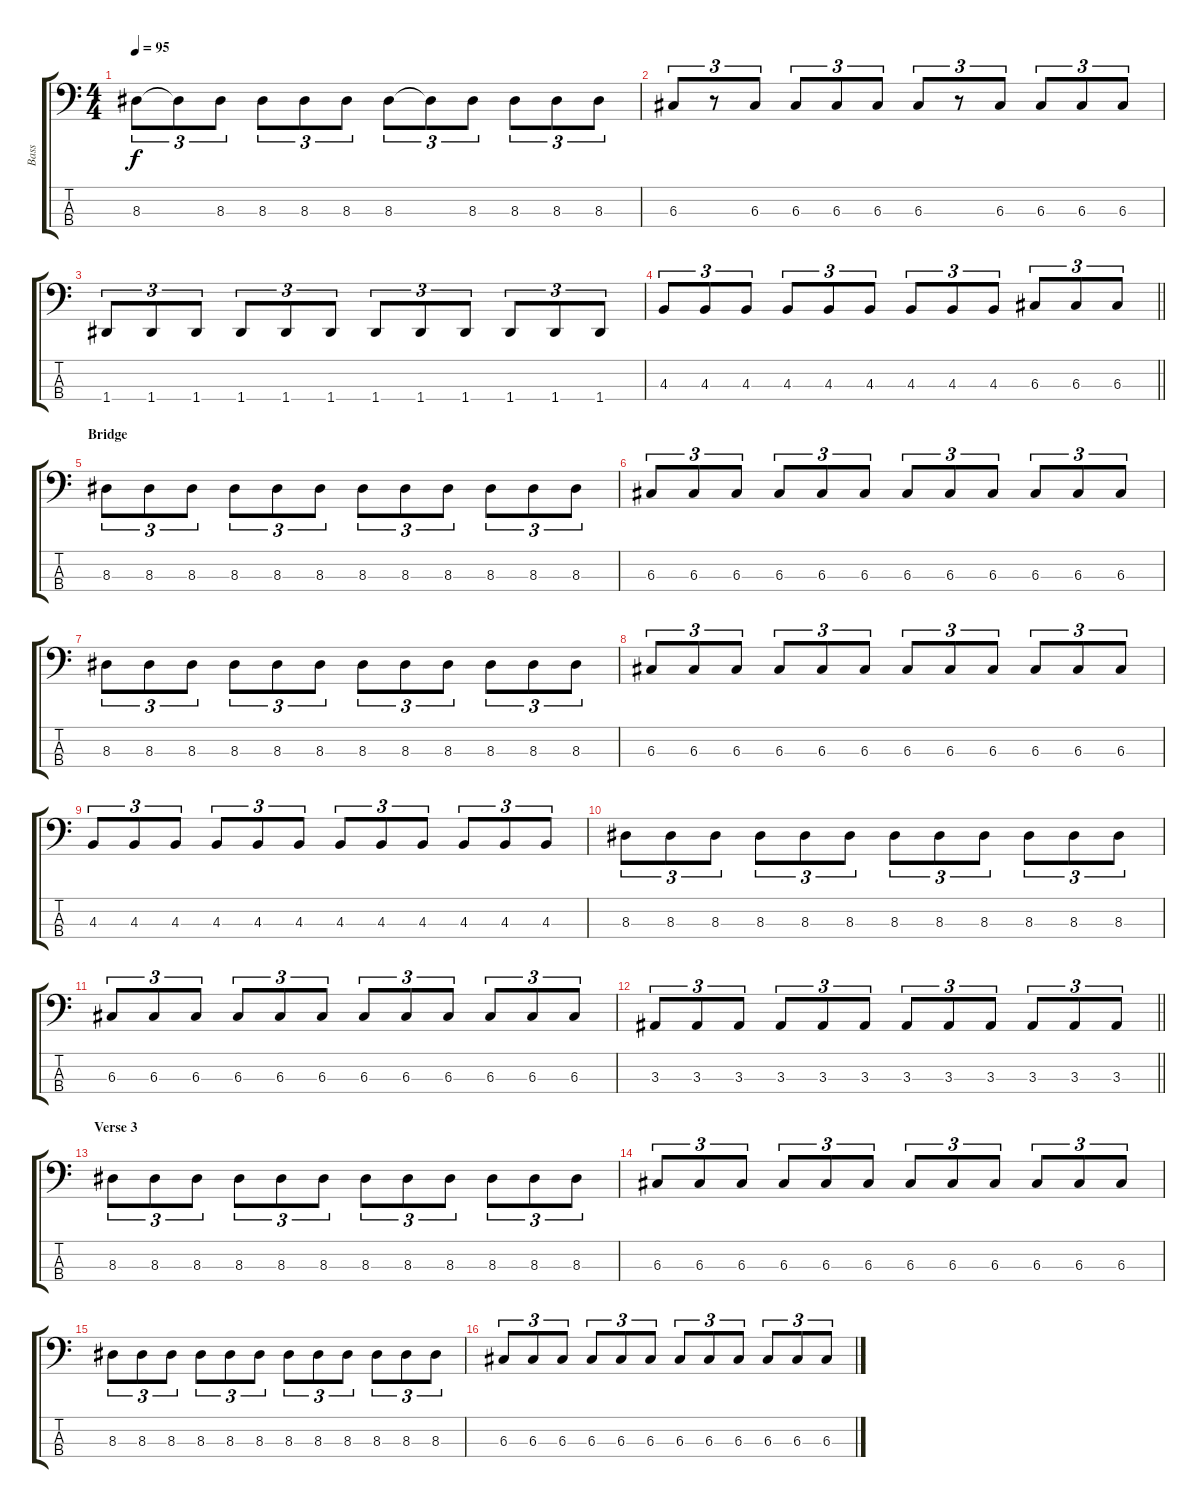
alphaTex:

\track ("Bass" "Bass") {instrument electricbasspick}
\staff {score tabs}
\tuning (F2 C2 G1 D1) {hide}
\ts (4 4)
\tempo 95
\clef f4
\ks c
8.3.8{tu (3 2) dy f} 8.3{t}.8{tu (3 2)} 8.3.8{tu (3 2)} 8.3.8{tu (3 2)} 8.3.8{tu (3 2)} 8.3.8{tu (3 2)} 8.3.8{tu (3 2)} 8.3{t}.8{tu (3 2)} 8.3.8{tu (3 2)} 8.3.8{tu (3 2)} 8.3.8{tu (3 2)} 8.3.8{tu (3 2)} |
6.3.8{tu (3 2)} r.8{tu (3 2)} 6.3.8{tu (3 2)} 6.3.8{tu (3 2)} 6.3.8{tu (3 2)} 6.3.8{tu (3 2)} 6.3.8{tu (3 2)} r.8{tu (3 2)} 6.3.8{tu (3 2)} 6.3.8{tu (3 2)} 6.3.8{tu (3 2)} 6.3.8{tu (3 2)} |
1.4.8{tu (3 2)} 1.4.8{tu (3 2)} 1.4.8{tu (3 2)} 1.4.8{tu (3 2)} 1.4.8{tu (3 2)} 1.4.8{tu (3 2)} 1.4.8{tu (3 2)} 1.4.8{tu (3 2)} 1.4.8{tu (3 2)} 1.4.8{tu (3 2)} 1.4.8{tu (3 2)} 1.4.8{tu (3 2)} |
\barLineRight lightlight
4.3.8{tu (3 2)} 4.3.8{tu (3 2)} 4.3.8{tu (3 2)} 4.3.8{tu (3 2)} 4.3.8{tu (3 2)} 4.3.8{tu (3 2)} 4.3.8{tu (3 2)} 4.3.8{tu (3 2)} 4.3.8{tu (3 2)} 6.3.8{tu (3 2)} 6.3.8{tu (3 2)} 6.3.8{tu (3 2)} |
\section ("" "Bridge")
8.3.8{tu (3 2)} 8.3.8{tu (3 2)} 8.3.8{tu (3 2)} 8.3.8{tu (3 2)} 8.3.8{tu (3 2)} 8.3.8{tu (3 2)} 8.3.8{tu (3 2)} 8.3.8{tu (3 2)} 8.3.8{tu (3 2)} 8.3.8{tu (3 2)} 8.3.8{tu (3 2)} 8.3.8{tu (3 2)} |
6.3.8{tu (3 2)} 6.3.8{tu (3 2)} 6.3.8{tu (3 2)} 6.3.8{tu (3 2)} 6.3.8{tu (3 2)} 6.3.8{tu (3 2)} 6.3.8{tu (3 2)} 6.3.8{tu (3 2)} 6.3.8{tu (3 2)} 6.3.8{tu (3 2)} 6.3.8{tu (3 2)} 6.3.8{tu (3 2)} |
8.3.8{tu (3 2)} 8.3.8{tu (3 2)} 8.3.8{tu (3 2)} 8.3.8{tu (3 2)} 8.3.8{tu (3 2)} 8.3.8{tu (3 2)} 8.3.8{tu (3 2)} 8.3.8{tu (3 2)} 8.3.8{tu (3 2)} 8.3.8{tu (3 2)} 8.3.8{tu (3 2)} 8.3.8{tu (3 2)} |
6.3.8{tu (3 2)} 6.3.8{tu (3 2)} 6.3.8{tu (3 2)} 6.3.8{tu (3 2)} 6.3.8{tu (3 2)} 6.3.8{tu (3 2)} 6.3.8{tu (3 2)} 6.3.8{tu (3 2)} 6.3.8{tu (3 2)} 6.3.8{tu (3 2)} 6.3.8{tu (3 2)} 6.3.8{tu (3 2)} |
4.3.8{tu (3 2)} 4.3.8{tu (3 2)} 4.3.8{tu (3 2)} 4.3.8{tu (3 2)} 4.3.8{tu (3 2)} 4.3.8{tu (3 2)} 4.3.8{tu (3 2)} 4.3.8{tu (3 2)} 4.3.8{tu (3 2)} 4.3.8{tu (3 2)} 4.3.8{tu (3 2)} 4.3.8{tu (3 2)} |
8.3.8{tu (3 2)} 8.3.8{tu (3 2)} 8.3.8{tu (3 2)} 8.3.8{tu (3 2)} 8.3.8{tu (3 2)} 8.3.8{tu (3 2)} 8.3.8{tu (3 2)} 8.3.8{tu (3 2)} 8.3.8{tu (3 2)} 8.3.8{tu (3 2)} 8.3.8{tu (3 2)} 8.3.8{tu (3 2)} |
6.3.8{tu (3 2)} 6.3.8{tu (3 2)} 6.3.8{tu (3 2)} 6.3.8{tu (3 2)} 6.3.8{tu (3 2)} 6.3.8{tu (3 2)} 6.3.8{tu (3 2)} 6.3.8{tu (3 2)} 6.3.8{tu (3 2)} 6.3.8{tu (3 2)} 6.3.8{tu (3 2)} 6.3.8{tu (3 2)} |
\barLineRight lightlight
3.3.8{tu (3 2)} 3.3.8{tu (3 2)} 3.3.8{tu (3 2)} 3.3.8{tu (3 2)} 3.3.8{tu (3 2)} 3.3.8{tu (3 2)} 3.3.8{tu (3 2)} 3.3.8{tu (3 2)} 3.3.8{tu (3 2)} 3.3.8{tu (3 2)} 3.3.8{tu (3 2)} 3.3.8{tu (3 2)} |
\section ("" "Verse 3")
8.3.8{tu (3 2)} 8.3.8{tu (3 2)} 8.3.8{tu (3 2)} 8.3.8{tu (3 2)} 8.3.8{tu (3 2)} 8.3.8{tu (3 2)} 8.3.8{tu (3 2)} 8.3.8{tu (3 2)} 8.3.8{tu (3 2)} 8.3.8{tu (3 2)} 8.3.8{tu (3 2)} 8.3.8{tu (3 2)} |
6.3.8{tu (3 2)} 6.3.8{tu (3 2)} 6.3.8{tu (3 2)} 6.3.8{tu (3 2)} 6.3.8{tu (3 2)} 6.3.8{tu (3 2)} 6.3.8{tu (3 2)} 6.3.8{tu (3 2)} 6.3.8{tu (3 2)} 6.3.8{tu (3 2)} 6.3.8{tu (3 2)} 6.3.8{tu (3 2)} |
8.3.8{tu (3 2)} 8.3.8{tu (3 2)} 8.3.8{tu (3 2)} 8.3.8{tu (3 2)} 8.3.8{tu (3 2)} 8.3.8{tu (3 2)} 8.3.8{tu (3 2)} 8.3.8{tu (3 2)} 8.3.8{tu (3 2)} 8.3.8{tu (3 2)} 8.3.8{tu (3 2)} 8.3.8{tu (3 2)} |
6.3.8{tu (3 2)} 6.3.8{tu (3 2)} 6.3.8{tu (3 2)} 6.3.8{tu (3 2)} 6.3.8{tu (3 2)} 6.3.8{tu (3 2)} 6.3.8{tu (3 2)} 6.3.8{tu (3 2)} 6.3.8{tu (3 2)} 6.3.8{tu (3 2)} 6.3.8{tu (3 2)} 6.3.8{tu (3 2)}
